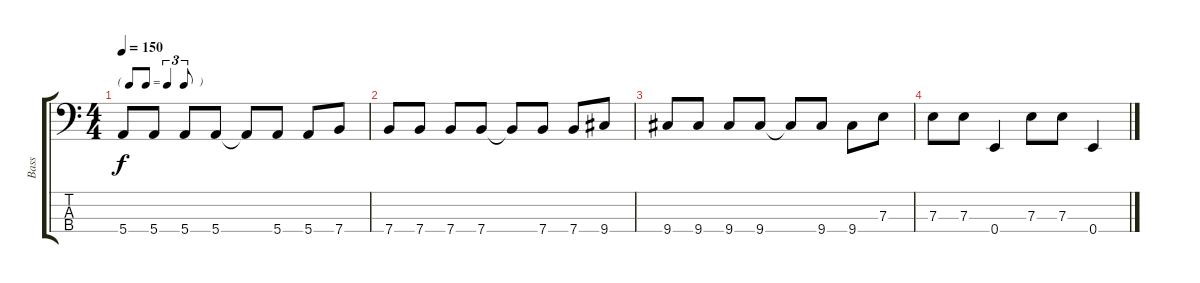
\track ("Bass" "Bass") {instrument electricbasspick}
\staff {score tabs}
\tuning (G2 D2 A1 E1) {hide}
\ts (4 4)
\tf triplet8th
\tempo 150
\clef f4
\ks c
5.4.8{dy f} 5.4.8 5.4.8 5.4.8 5.4{t}.8 5.4.8 5.4.8 7.4.8 |
7.4.8 7.4.8 7.4.8 7.4.8 7.4{t}.8 7.4.8 7.4.8 9.4.8 |
9.4.8{volume 0} 9.4.8 9.4.8 9.4.8 9.4{t}.8 9.4.8 9.4.8 7.3.8 |
7.3.8 7.3.8 0.4.4 7.3.8 7.3.8 0.4.4
